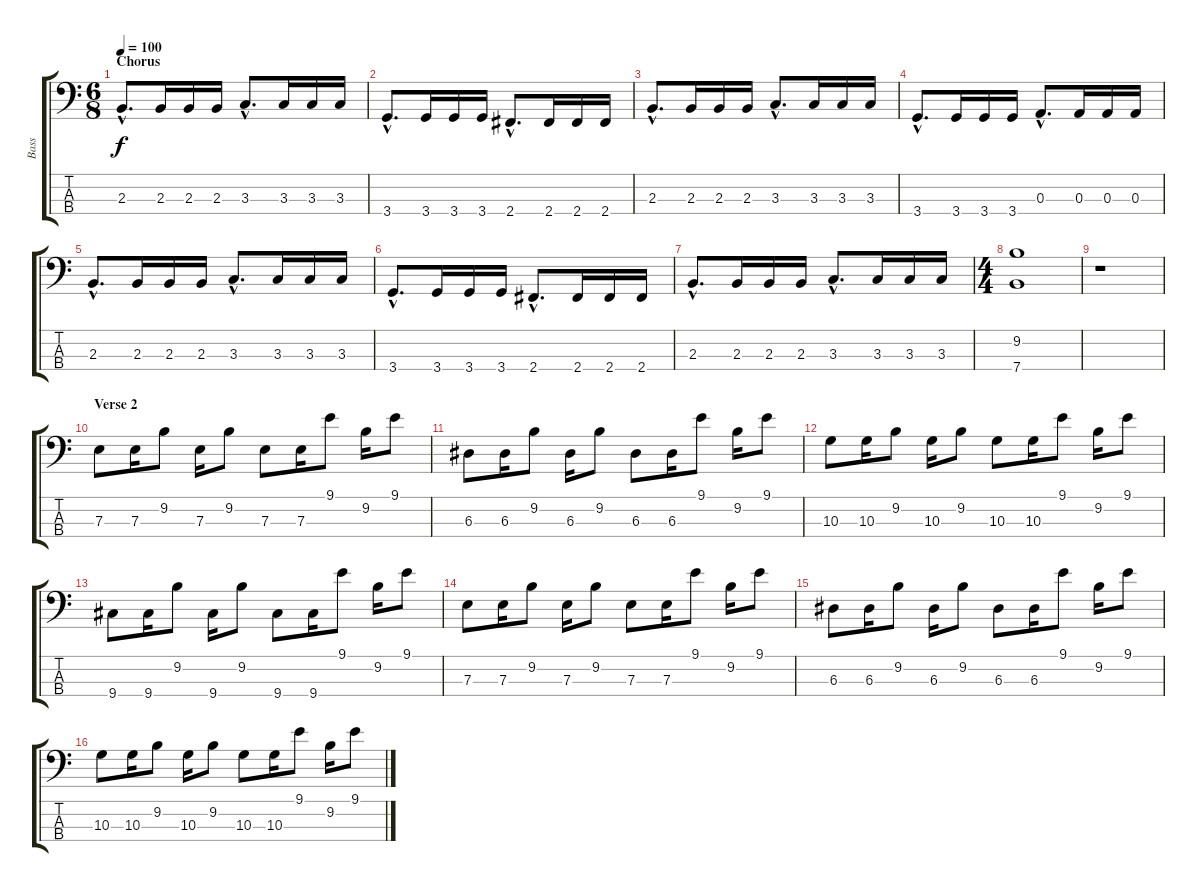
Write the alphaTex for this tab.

\track ("Bass" "Bass") {instrument electricbassfinger}
\staff {score tabs}
\tuning (G2 D2 A1 E1) {hide}
\ts (6 8)
\section ("" "Chorus")
\tempo 100
\clef f4
\ks c
2.3{hac}.8{d dy f} 2.3.16 2.3.16 2.3.16 3.3{hac}.8{d} 3.3.16 3.3.16 3.3.16 |
3.4{hac}.8{d} 3.4.16 3.4.16 3.4.16 2.4{hac}.8{d} 2.4.16 2.4.16 2.4.16 |
2.3{hac}.8{d} 2.3.16 2.3.16 2.3.16 3.3{hac}.8{d} 3.3.16 3.3.16 3.3.16 |
3.4{hac}.8{d} 3.4.16 3.4.16 3.4.16 0.3{hac}.8{d} 0.3.16 0.3.16 0.3.16 |
2.3{hac}.8{d} 2.3.16 2.3.16 2.3.16 3.3{hac}.8{d} 3.3.16 3.3.16 3.3.16 |
3.4{hac}.8{d} 3.4.16 3.4.16 3.4.16 2.4{hac}.8{d} 2.4.16 2.4.16 2.4.16 |
2.3{hac}.8{d} 2.3.16 2.3.16 2.3.16 3.3{hac}.8{d} 3.3.16 3.3.16 3.3.16 |
\ts (4 4)
(9.2 7.4).1 |
r.1 |
\section ("" "Verse 2")
7.3.8 7.3.16 9.2.8 7.3.16 9.2.8 7.3.8 7.3.16 9.1.8 9.2.16 9.1.8 |
6.3.8 6.3.16 9.2.8 6.3.16 9.2.8 6.3.8 6.3.16 9.1.8 9.2.16 9.1.8 |
10.3.8 10.3.16 9.2.8 10.3.16 9.2.8 10.3.8 10.3.16 9.1.8 9.2.16 9.1.8 |
9.4.8 9.4.16 9.2.8 9.4.16 9.2.8 9.4.8 9.4.16 9.1.8 9.2.16 9.1.8 |
7.3.8 7.3.16 9.2.8 7.3.16 9.2.8 7.3.8 7.3.16 9.1.8 9.2.16 9.1.8 |
6.3.8 6.3.16 9.2.8 6.3.16 9.2.8 6.3.8 6.3.16 9.1.8 9.2.16 9.1.8 |
10.3.8 10.3.16 9.2.8 10.3.16 9.2.8 10.3.8 10.3.16 9.1.8 9.2.16 9.1.8
